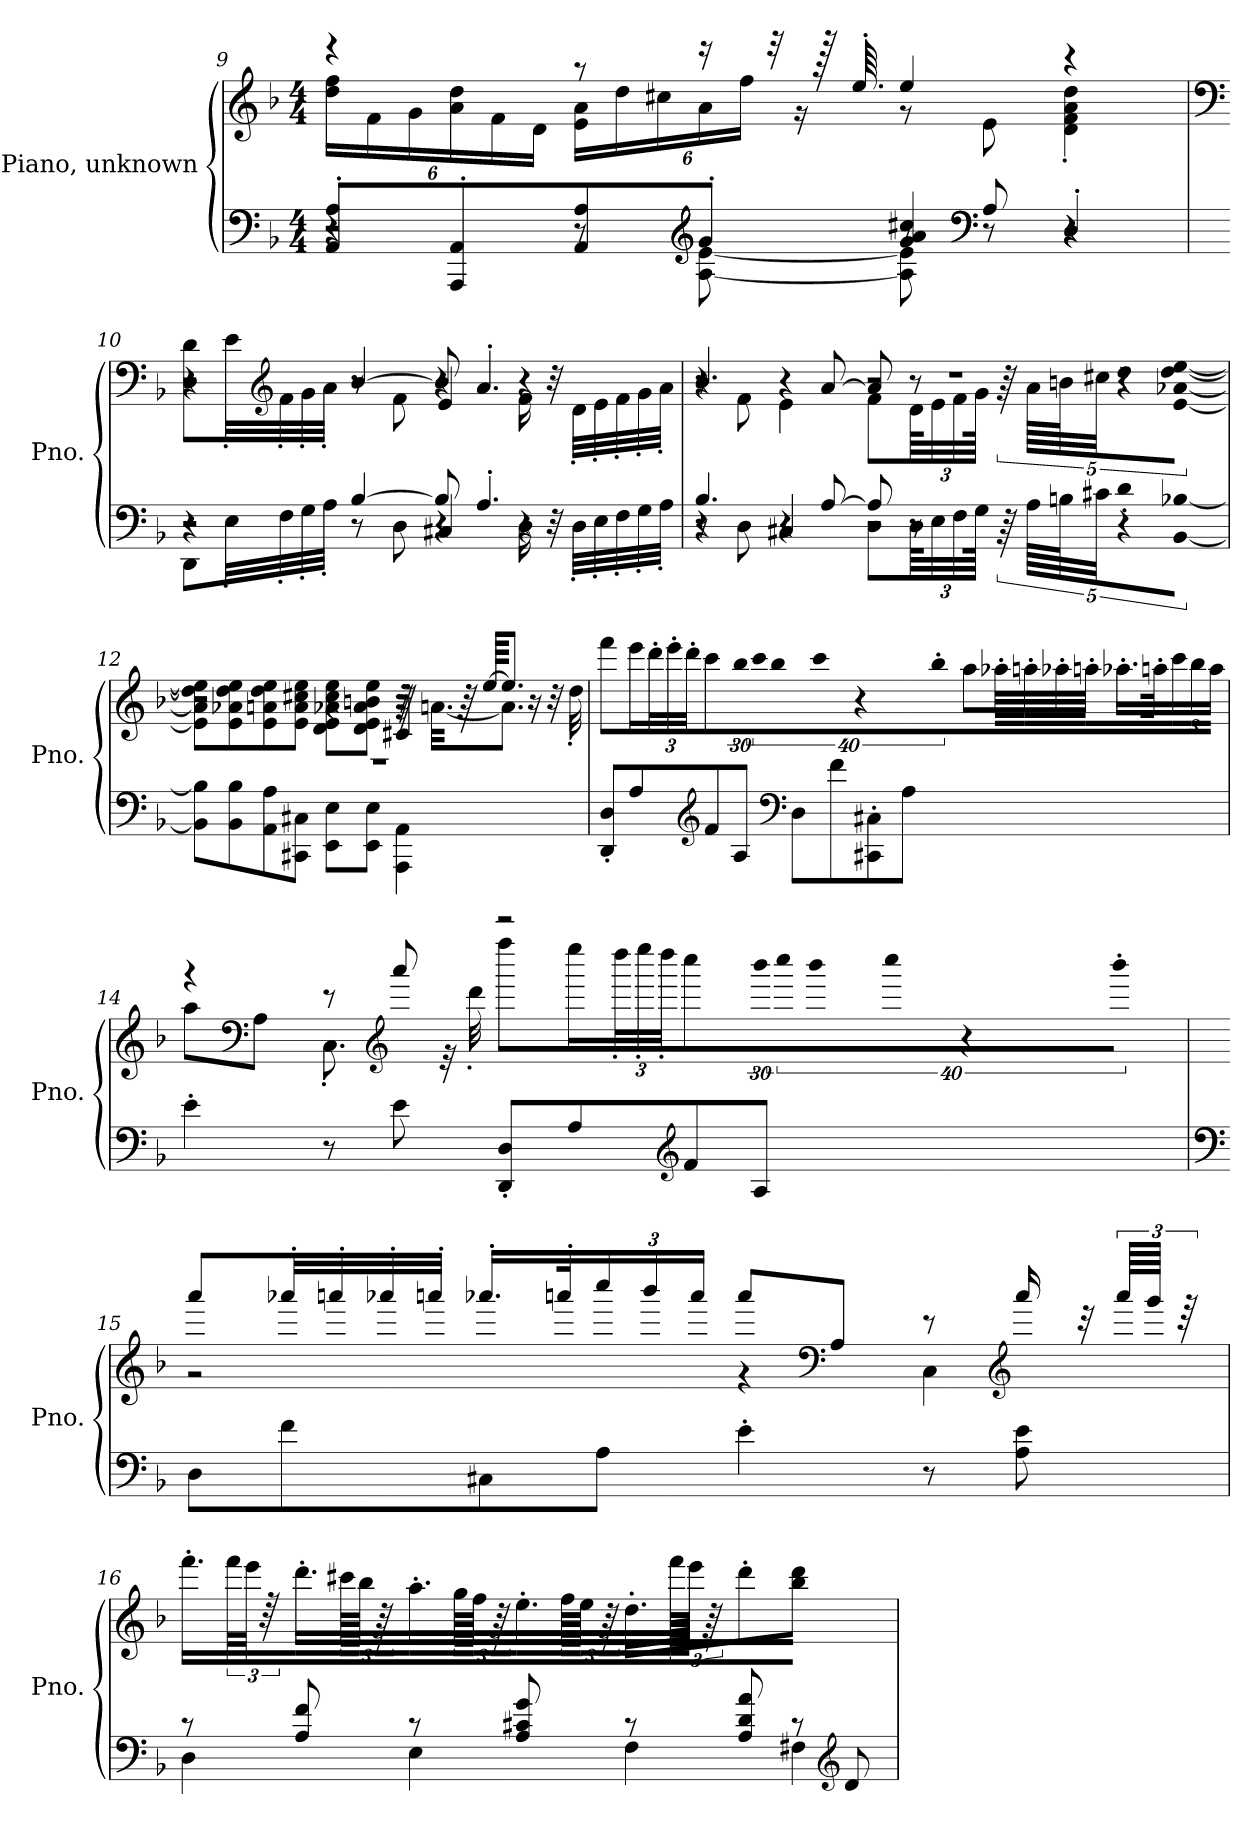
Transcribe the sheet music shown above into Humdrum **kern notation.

**kern	**kern
*part1	*part1
*staff2	*staff1
*I"Piano, unknown	*
*I'Pno.	*
!!LO:LB:g=z
*clefF4	*clefG2
*k[b-]	*k[b-]
*M4/4	*M4/4
=9	=9
*^	*^
*	*^	*	*
*	*	*	*	*Xbrackettup
2r	4r	8AA/' 8A/'L	4r	24dd\ 24ff\LL
.	.	.	.	24f\
.	.	.	.	24g\
.	.	8AAA/' 8AA/'	.	24a\ 24dd\
.	.	.	.	24f\
.	.	.	.	24d\JJ
.	8r	8AA/ 8A/	8r	24e\ 24a\LL
.	.	.	.	24dd\
.	.	.	.	24cc#X\
*clefG2	*	*	*	*
*	*	*	*	*brackettup
.	[8A\ [8e\	8g'/J	16r	24a\
.	.	.	.	24ff\JJ
.	.	.	32r	.
.	.	.	.	24r
.	.	.	128r	.
.	.	.	64.ee'/	.
4g/ 4a/ 4cc#X/	8A\] 8e\]	8r	4ee/	8r
*clefF4	*	*	*	*
.	8r	8A/	.	8e\
4r	4r	4D'/	4r	4d\' 4f\' 4a\' 4dd\'
*	*	*	*v	*v
=10	=10	=10	=10
*	*	*	*clefF4
*	*	*	*^
*	*	*	*	*^
4r	8DD\L	2r	4r	8D\ 8d\L	2r
.	32E'\LL	.	.	32e'\LL	.
*	*	*	*clefG2	*	*
.	32F'\	.	.	32f'\	.
.	32G'\	.	.	32g'\	.
.	32A'\JJJ	.	.	32a'\JJJ	.
[4B-/	8r	.	[4b-/	8r	.
.	8D\	.	.	8f\	.
8B-/]	4r	4C#X/	8b-/]	4r	4e/
4.A'/	.	.	4.a'/	.	.
.	16D\	4r	.	16f\	4r
.	32r	.	.	32r	.
.	32D'\LLL	.	.	32d'\LLL	.
.	32E'\	.	.	32e'\	.
.	32F'\	.	.	32f'\	.
.	32G'\	.	.	32g'\	.
.	32A'\JJJ	.	.	32a'\JJJ	.
!!LO:LB:g=z
=11	=11	=11	=11	=11	=11
*	*	*	*	*	*^
4.B-/	8r	4r	1r	8r	4.b-/	4r
.	8D\	.	.	8f\	.	.
.	4r	4C#X/	.	4r	.	4e\
[8A/	.	.	.	.	[8a/	.
8A/]	8D\L	2r	.	8f\L	8a/]	2r
*	*Xbrackettup	*	*	*Xbrackettup	*	*
8r	96D\KLL	.	.	96d\KLL	8r	.
.	48E\	.	.	48e\	.	.
.	48F\	.	.	48f\	.	.
.	96G\JJJk	.	.	96g\JJJk	.	.
*	*brackettup	*	*	*brackettup	*	*
.	80r	.	.	80r	.	.
.	80A\LLLL	.	.	80a\LLLL	.	.
.	80Bn\J	.	.	80bn\J	.	.
.	40c#X\JJ	.	.	40cc#X\JJ	.	.
4r	8d'\	.	.	8dd'\	4r	.
.	[8BB-\ [8B-X\J	.	.	[8e\ [8a-X\ [8dd\ [8ee\J	.	.
*	*v	*v	*	*	*	*
=12	=12	=12	=12	=12	=12
1r	8BB-\] 8B-\]L	2r	8e\] 8a-\] 8dd\] 8ee\]L	2r	2r
.	8BB-\ 8B-\	.	8e\ 8a-X\ 8dd\ 8ee\	.	.
.	8AA\ 8A\	.	8e\ 8an\ 8dd\ 8ee\	.	.
.	8CC#X\ 8C#X\J	.	8e\ 8a\ 8cc#X\ 8ee\J	.	.
.	8EE\ 8E\L	4r	8d\ 8e\ 8a-X\ 8cc#\ 8ee\L	4r	4r
.	8EE\ 8E\J	.	8d\ 8e\ 8a-\ 8bn\ 8ee\J	.	.
.	4AAA\ 4AA\	32r	8r	4c#X/	64r
.	.	.	.	.	[32.an\KKL
.	.	64r	.	.	.
.	.	[64ee/KKKL	.	.	.
.	.	8.ee/J]	.	.	8.a\J]
.	.	.	16r	.	.
.	.	.	32r	.	.
.	.	.	32dd'\	.	.
*v	*v	*	*	*	*
*	*v	*v	*v	*v
!!LO:LB:g=z
=13	=13
8DD/' 8D/'L	8fff\L
8A/	16eee\L
*	*Xbrackettup
.	48ddd'\L
.	48eee'\
.	48ddd'\JJ
*clefG2	*
8f/	8ccc\
*	*brackettup
!	!LO:N:vis=64
8A/J	960%17bb-\KLL
!	!LO:N:vis=32
.	640%23ccc\
!	!LO:N:vis=64
.	960%17bb-\L
!	!LO:N:vis=64
.	960%17ccc\JJJJ
!	!LO:N:vis=64
.	960%17r
.	1920ryy
!	!LO:N:vis=64
.	960%17bb-'\
*clefF4	*
8D\L	8aa\L
8f\	32aa-X'\LL
.	32aan'\
.	32aa-X'\
.	32aan'\JJJ
8CC#X\' 8C#X\'	16.aa-X'\LL
.	32aan'\K
*	*Xbrackettup
8A\J	24ccc\
.	24bb-\
.	24aa\JJ
!!LO:LB:g=z
=14	=14
*	*^
4e'\	4r	8aa\L
*	*clefF4	*
.	.	8A\J
8r	8r	8.C'\
*	*clefG2	*
8e\	8aaa/	.
.	.	32r
.	.	32ddd'\
8DD/' 8D/'L	2r	8ffff\L
8A/	.	16eeee\L
.	.	48dddd'\L
.	.	48eeee'\
.	.	48dddd'\JJ
*clefG2	*	*
8f/	.	8cccc\
*	*	*brackettup
!	!	!LO:N:vis=64
8A/J	.	960%17bbb-\KLL
!	!	!LO:N:vis=32
.	.	640%23cccc\
!	!	!LO:N:vis=64
.	.	960%17bbb-\L
!	!	!LO:N:vis=64
.	.	960%17cccc\JJJJ
!	!	!LO:N:vis=64
.	.	960%17r
.	.	1920ryy
!	!	!LO:N:vis=64
.	.	960%17bbb-'\
!!LO:LB:g=z	!!
=15	=15	=15
*clefF4	*	*
8D\L	8aaa/L	2r
8f\	32aaa-X'/LL	.
.	32aaan'/	.
.	32aaa-X'/	.
.	32aaan'/JJJ	.
8C#X\	16.aaa-X'/LL	.
.	32aaan'/K	.
*	*Xbrackettup	*
8A\J	24cccc/	.
.	24bbb-/	.
.	24aaa/JJ	.
4e'\	8aaa/L	4r
*	*clefF4	*
.	8A/J	.
8r	8r	4C\
*	*clefG2	*
8A\ 8e\	16aaa/	.
.	32r	.
*	*brackettup	*
.	96aaa/LLLL	.
.	96ggg/JJJJ	.
.	96r	.
*	*v	*v
!!LO:PB:g=z
=16	=16
*^	*
8r	4D\	16.fff'\LL
.	.	96fff\LL
.	.	96eee\JJJJ
.	.	96r
8A/ 8f/	.	16.ddd'\LL
.	.	96ccc#X\LL
.	.	96bb-\JJJJ
.	.	96r
8r	4E\	16.aa'\LL
.	.	96gg\LL
.	.	96ff\JJJJ
.	.	96r
8A/ 8c#X/ 8g/	.	16.ee'\LL
.	.	96ff\LL
.	.	96ee\JJJJ
.	.	96r
8r	4F\	16.dd'\LL
.	.	96fff\LL
.	.	96eee\JJJJ
.	.	96r
8A/ 8d/ 8a/	.	8ddd'\
8r	4F#X\	4bb-\ 4ddd\
*clefG2	*	*
8d/	.	.
*v	*v	*
=	=
*-	*-
